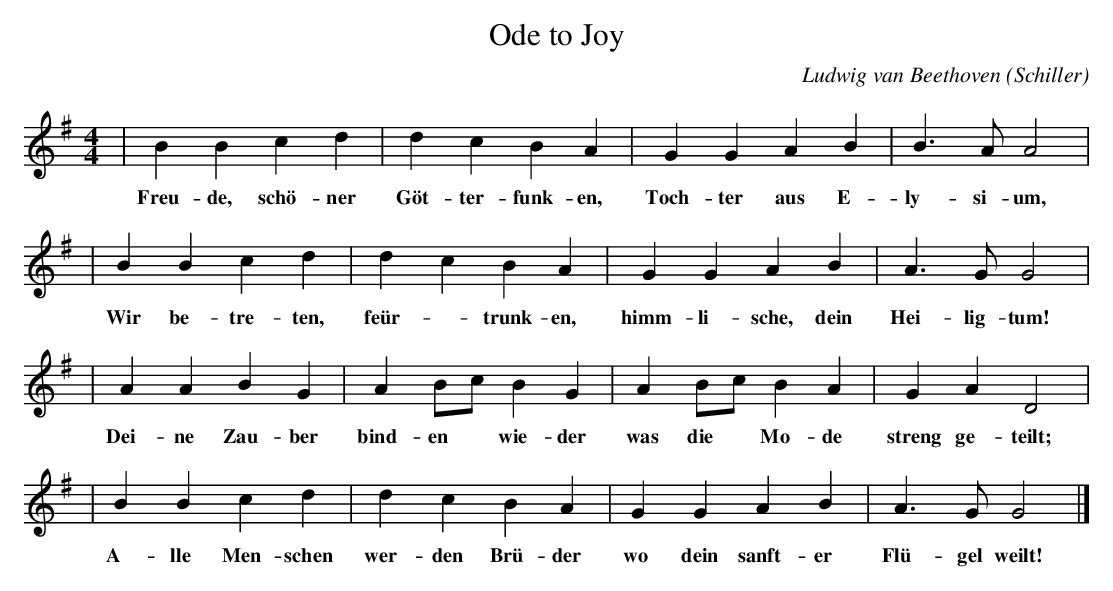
X:1
T:Ode to Joy
C:Ludwig van Beethoven (Schiller)
M:4/4
L:1/4
K:G
| B B c d | d c B A | G G A B | B>A A2 |
w: Freu-de, sch\"o-ner G\"ot-ter-funk-en, Toch-ter aus E-ly-si-um,
| B B c d | d c B A | G G A B | A>G G2 |
w: Wir be-tre-ten, fe\"ur-*trunk-en, himm-li-sche, dein Hei-lig-tum!
| A A B G | A B/c/ B G | A B/c/ B A | G A D2 |
w: Dei-ne Zau-ber bind-en* wie-der was die* Mo-de streng ge-teilt;
| B B c d | d c B A | G G A B | A>G G2 |]
w: A-lle Men-schen wer-den Br\"u-der wo dein sanft-er Fl\"u-gel weilt!
